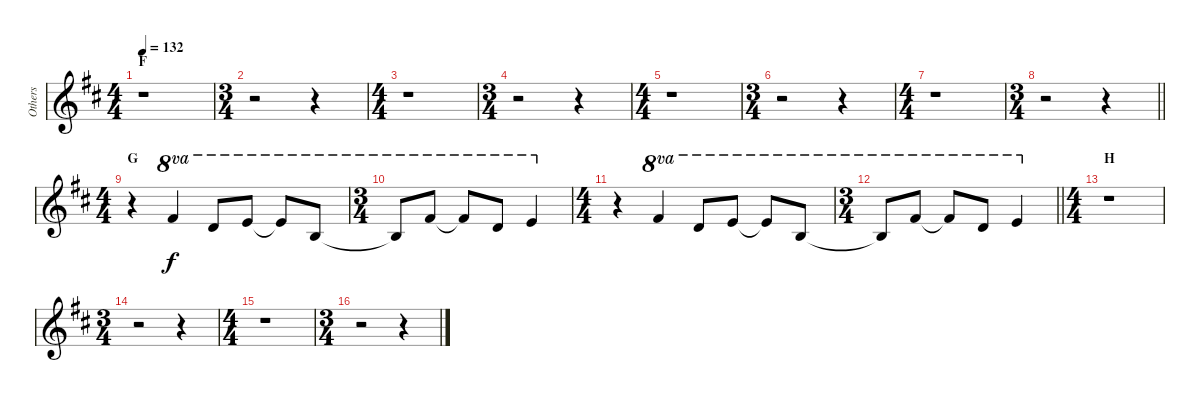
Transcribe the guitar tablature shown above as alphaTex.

\track ("Others" "Others") {instrument acousticgrandpiano}
\staff {score}
\tuning (E4 B3 G3 D3 A2 E2 B1) {hide}
\ts (4 4)
\section ("" "F")
\tempo 132
\clef g2
\ks bminor
r.1{dy mf} |
\ts (3 4)
r.2 r.4 |
\ts (4 4)
r.1 |
\ts (3 4)
r.2 r.4 |
\ts (4 4)
r.1 |
\ts (3 4)
r.2 r.4 |
\ts (4 4)
r.1 |
\ts (3 4)
\barLineRight lightlight
r.2 r.4 |
\ts (4 4)
\section ("" "G")
r.4 14.1.4{ot 8va dy f} 10.1.8{ot 8va} 12.1.8{ot 8va} 12.1{t}.8{ot 8va} 12.2.8{ot 8va} |
\ts (3 4)
12.2{t}.8{ot 8va} 14.1.8{ot 8va} 14.1{t}.8{ot 8va} 10.1.8{ot 8va} 12.1.4{ot 8va} |
\ts (4 4)
r.4 14.1.4{ot 8va} 10.1.8{ot 8va} 12.1.8{ot 8va} 12.1{t}.8{ot 8va} 12.2.8{ot 8va} |
\ts (3 4)
\barLineRight lightlight
12.2{t}.8{ot 8va} 14.1.8{ot 8va} 14.1{t}.8{ot 8va} 10.1.8{ot 8va} 12.1.4{ot 8va} |
\ts (4 4)
\section ("" "H")
r.1 |
\ts (3 4)
r.2 r.4 |
\ts (4 4)
r.1 |
\ts (3 4)
r.2 r.4
